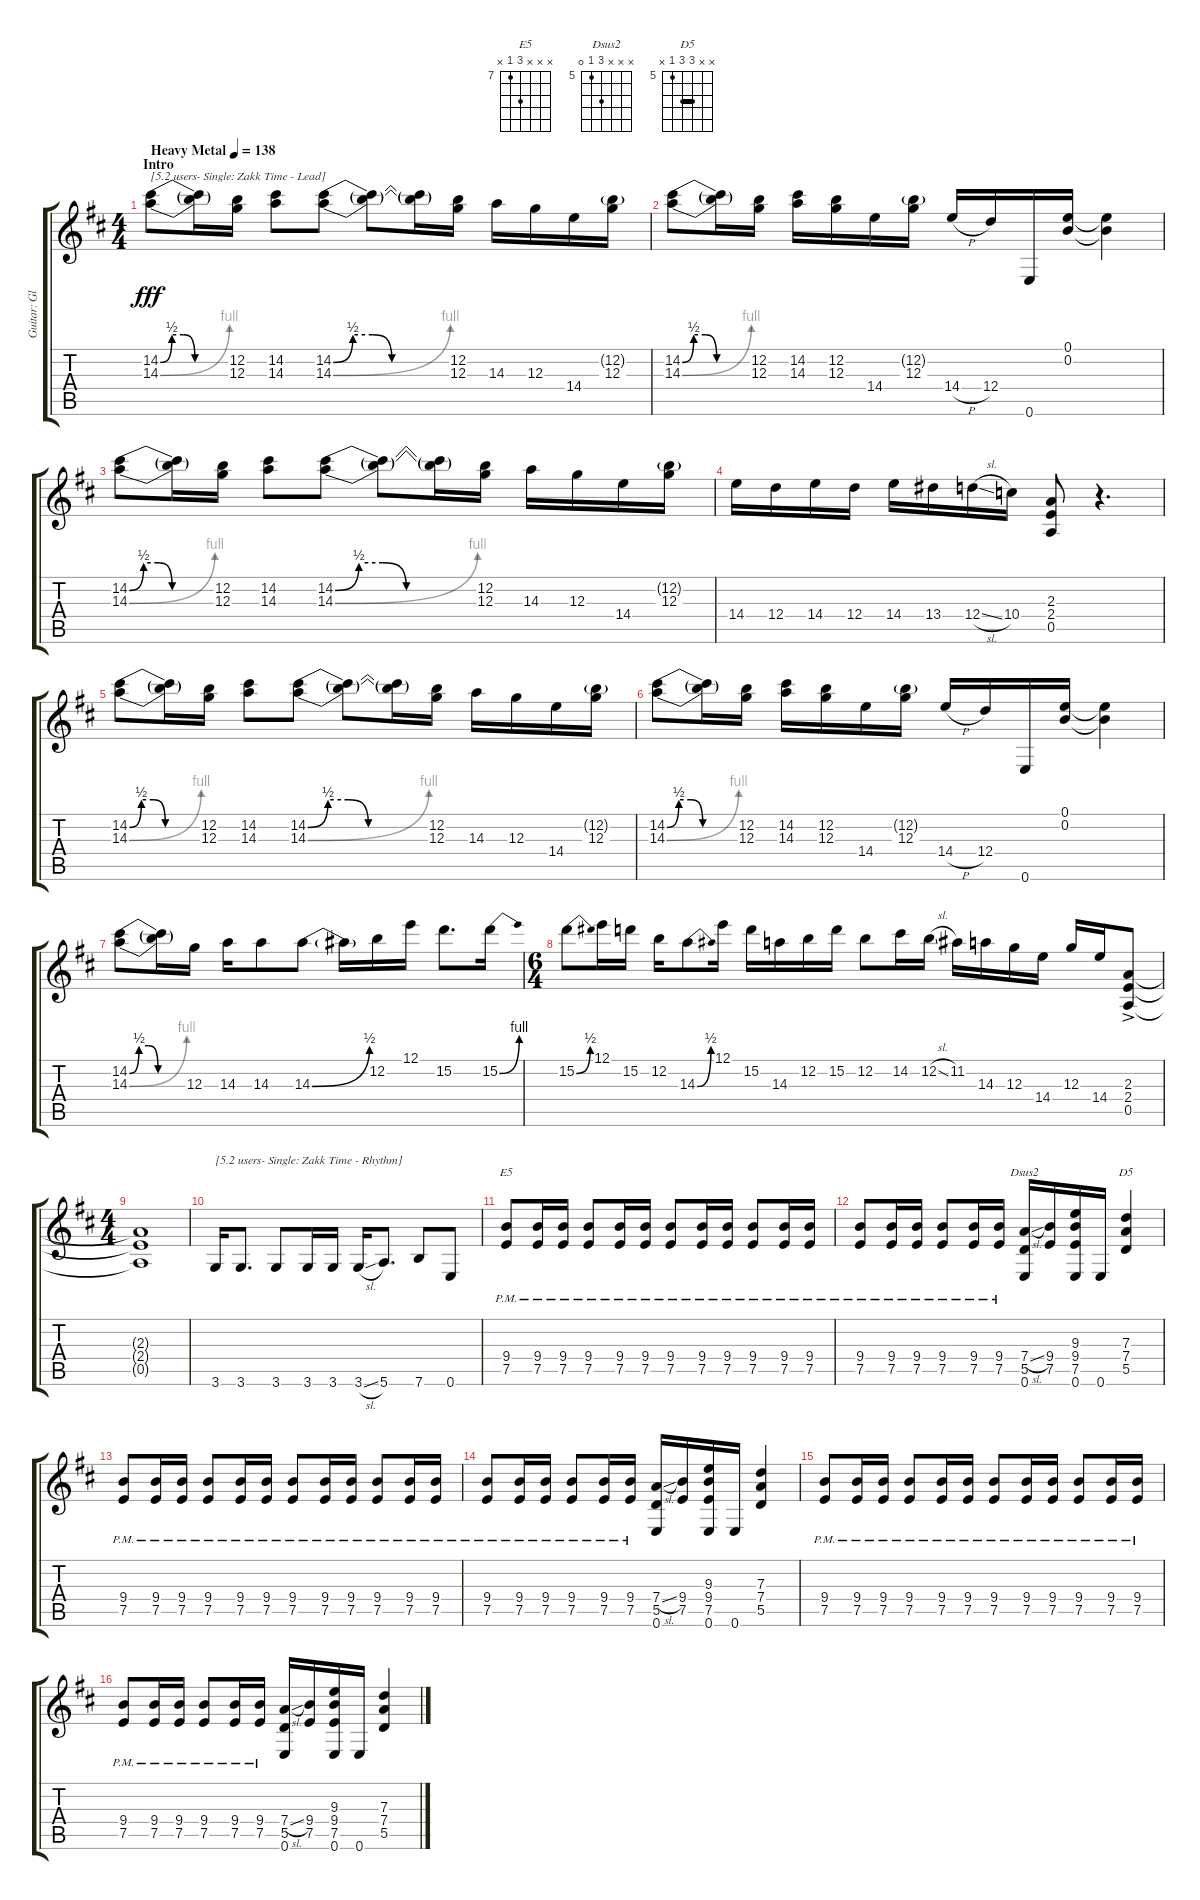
\track ("Guitar: Glenn" "Guitar: Gl") {instrument overdrivenguitar}
\staff {score tabs}
\tuning (E4 B3 G3 D3 A2 E2) {hide}
\chord ("E5" x x x 9 7 x) {firstfret 7}
\chord ("Dsus2" x x x 7 5 0) {firstfret 5}
\chord ("D5" x x 7 7 5 x) {firstfret 5 barre 7}
\ts (4 4)
\section ("" "Intro")
\tempo (138 "Heavy Metal")
\clef g2
\ks d
(14.2{be (custom 0 0 10 2 20 2 30 0 60 0)} 14.3{be (bend 0 0 60 4)}).8{txt "[5.2 users- Single: Zakk Time - Lead]" dy fff instrument overdrivenguitar} (14.2{t} 14.3{t}).16 (12.2 12.3).16 (14.2 14.3).8 (14.2{be (custom 0 0 10 2 20 2 30 0 60 0)} 14.3{be (bend 0 0 60 4)}).8 (14.2{t} 14.3{t}).8 (14.2{t} 14.3{t}).16 (12.2 12.3).16 14.3.16 12.3.16 14.4.16 (12.2{g} 12.3).16 |
(14.2{be (custom 0 0 10 2 20 2 30 0 60 0)} 14.3{be (bend 0 0 60 4)}).8 (14.2{t} 14.3{t}).16 (12.2 12.3).16 (14.2 14.3).16 (12.2 12.3).16 14.4.16 (12.2{g} 12.3).16 14.4{h}.16 12.4.16 0.6.16 (0.1 0.2).16 (0.1{t} 0.2{t}).4 |
(14.2{be (custom 0 0 10 2 20 2 30 0 60 0)} 14.3{be (bend 0 0 60 4)}).8 (14.2{t} 14.3{t}).16 (12.2 12.3).16 (14.2 14.3).8 (14.2{be (custom 0 0 10 2 20 2 30 0 60 0)} 14.3{be (bend 0 0 60 4)}).8 (14.2{t} 14.3{t}).8 (14.2{t} 14.3{t}).16 (12.2 12.3).16 14.3.16 12.3.16 14.4.16 (12.2{g} 12.3).16 |
14.4.16 12.4.16 14.4.16 12.4.16 14.4.16 13.4.16 12.4{sl}.16 10.4.16 (2.3 2.4 0.5).8 r.4{d} |
(14.2{be (custom 0 0 10 2 20 2 30 0 60 0)} 14.3{be (bend 0 0 60 4)}).8 (14.2{t} 14.3{t}).16 (12.2 12.3).16 (14.2 14.3).8 (14.2{be (custom 0 0 10 2 20 2 30 0 60 0)} 14.3{be (bend 0 0 60 4)}).8 (14.2{t} 14.3{t}).8 (14.2{t} 14.3{t}).16 (12.2 12.3).16 14.3.16 12.3.16 14.4.16 (12.2{g} 12.3).16 |
(14.2{be (custom 0 0 10 2 20 2 30 0 60 0)} 14.3{be (bend 0 0 60 4)}).8 (14.2{t} 14.3{t}).16 (12.2 12.3).16 (14.2 14.3).16 (12.2 12.3).16 14.4.16 (12.2{g} 12.3).16 14.4{h}.16 12.4.16 0.6.16 (0.1 0.2).16 (0.1{t} 0.2{t}).4 |
(14.2{be (custom 0 0 10 2 20 2 30 0 60 0)} 14.3{be (bend 0 0 60 4)}).8 (14.2{t} 14.3{t}).16 12.3.16 14.3.16 14.3.8 14.3{be (bend 0 0 60 2)}.8 14.3{t}.16 12.2.16 12.1.16 15.2.8{d} 15.2{be (bend 0 0 60 4)}.16 |
\ts (6 4)
15.2{be (bend 0 0 60 2)}.8 12.1.16 15.2.16 12.2.16 14.3{be (bend 0 0 60 2)}.8 12.1.16 15.2.16 14.3.16 12.2.16 15.2.16 12.2.8 14.2.16 12.2{sl}.16 11.2.16 14.3.16 12.3.16 14.4.16 12.3.16 14.4.16 (2.3{ac} 2.4{ac} 0.5{ac}).8 |
\ts (4 4)
(2.3{t} 2.4{t} 0.5{t}).1 |
3.6.16{txt "[5.2 users- Single: Zakk Time - Rhythm]" instrument overdrivenguitar} 3.6.8{d} 3.6.8 3.6.16 3.6.16 3.6{sl}.16 5.6.8{d} 7.6.8 0.6.8 |
(9.4{pm} 7.5{pm}).8{ch "E5"} (9.4{pm} 7.5{pm}).16 (9.4{pm} 7.5{pm}).16 (9.4{pm} 7.5{pm}).8 (9.4{pm} 7.5{pm}).16 (9.4{pm} 7.5{pm}).16 (9.4{pm} 7.5{pm}).8 (9.4{pm} 7.5{pm}).16 (9.4{pm} 7.5{pm}).16 (9.4{pm} 7.5{pm}).8 (9.4{pm} 7.5{pm}).16 (9.4{pm} 7.5{pm}).16 |
(9.4{pm} 7.5{pm}).8 (9.4{pm} 7.5{pm}).16 (9.4{pm} 7.5{pm}).16 (9.4{pm} 7.5{pm}).8 (9.4{pm} 7.5{pm}).16 (9.4{pm} 7.5{pm}).16 (7.4{sl} 5.5 0.6).16{ch "Dsus2"} (9.4 7.5).16 (9.3 9.4 7.5 0.6).16 0.6.16 (7.3 7.4 5.5).4{ch "D5"} |
(9.4{pm} 7.5{pm}).8 (9.4{pm} 7.5{pm}).16 (9.4{pm} 7.5{pm}).16 (9.4{pm} 7.5{pm}).8 (9.4{pm} 7.5{pm}).16 (9.4{pm} 7.5{pm}).16 (9.4{pm} 7.5{pm}).8 (9.4{pm} 7.5{pm}).16 (9.4{pm} 7.5{pm}).16 (9.4{pm} 7.5{pm}).8 (9.4{pm} 7.5{pm}).16 (9.4{pm} 7.5{pm}).16 |
(9.4{pm} 7.5{pm}).8 (9.4{pm} 7.5{pm}).16 (9.4{pm} 7.5{pm}).16 (9.4{pm} 7.5{pm}).8 (9.4{pm} 7.5{pm}).16 (9.4{pm} 7.5{pm}).16 (7.4{sl} 5.5 0.6).16 (9.4 7.5).16 (9.3 9.4 7.5 0.6).16 0.6.16 (7.3 7.4 5.5).4 |
(9.4{pm} 7.5{pm}).8 (9.4{pm} 7.5{pm}).16 (9.4{pm} 7.5{pm}).16 (9.4{pm} 7.5{pm}).8 (9.4{pm} 7.5{pm}).16 (9.4{pm} 7.5{pm}).16 (9.4{pm} 7.5{pm}).8 (9.4{pm} 7.5{pm}).16 (9.4{pm} 7.5{pm}).16 (9.4{pm} 7.5{pm}).8 (9.4{pm} 7.5{pm}).16 (9.4{pm} 7.5{pm}).16 |
(9.4{pm} 7.5{pm}).8 (9.4{pm} 7.5{pm}).16 (9.4{pm} 7.5{pm}).16 (9.4{pm} 7.5{pm}).8 (9.4{pm} 7.5{pm}).16 (9.4{pm} 7.5{pm}).16 (7.4{sl} 5.5 0.6).16 (9.4 7.5).16 (9.3 9.4 7.5 0.6).16 0.6.16 (7.3 7.4 5.5).4
